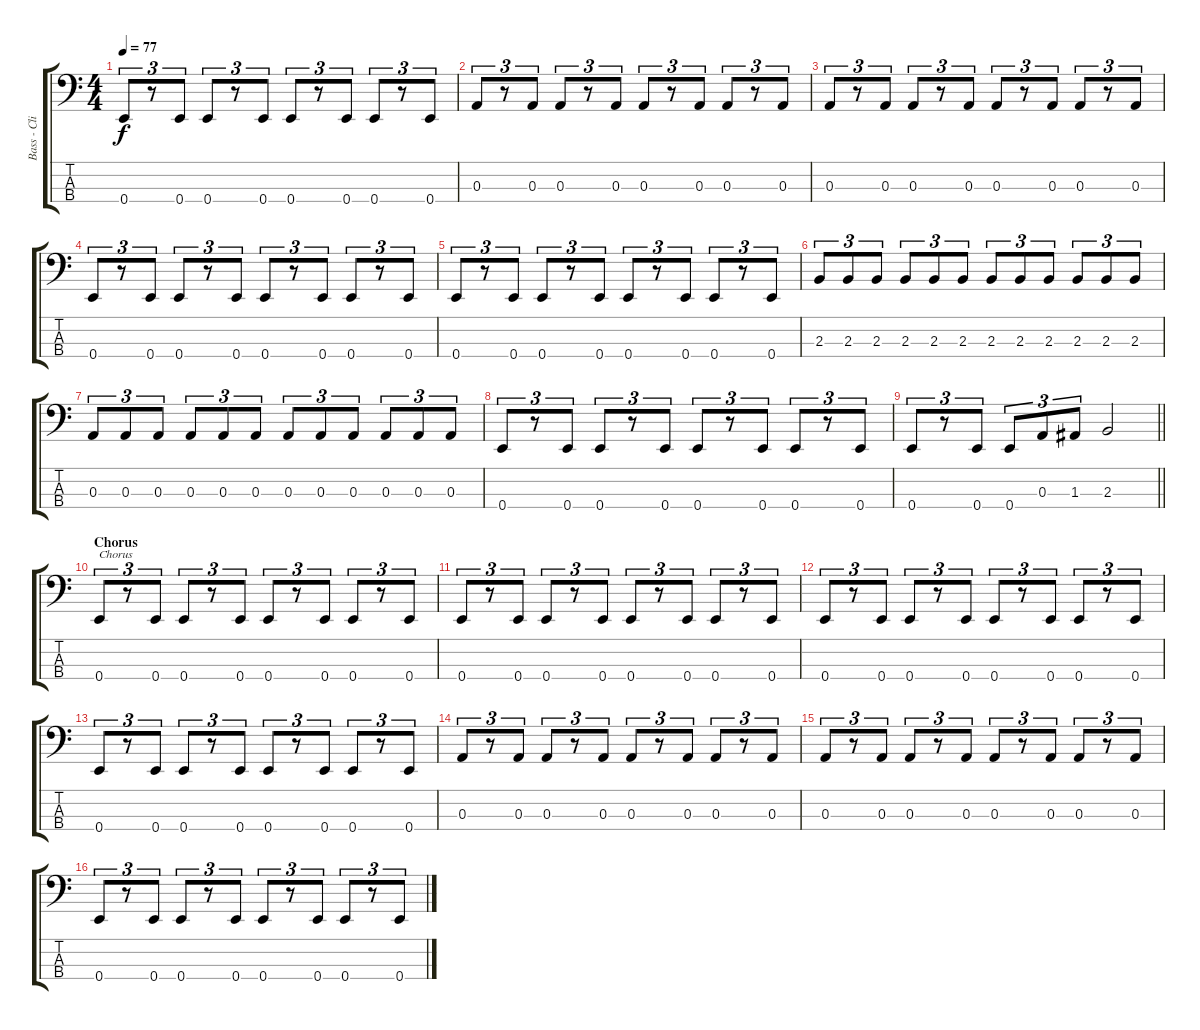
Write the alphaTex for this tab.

\track ("Bass - Cliff" "Bass - Cli") {instrument electricbassfinger}
\staff {score tabs}
\tuning (G2 D2 A1 E1) {hide}
\ts (4 4)
\tempo 77
\clef f4
\ks c
0.4.8{tu (3 2) dy f} r.8{tu (3 2)} 0.4.8{tu (3 2)} 0.4.8{tu (3 2)} r.8{tu (3 2)} 0.4.8{tu (3 2)} 0.4.8{tu (3 2)} r.8{tu (3 2)} 0.4.8{tu (3 2)} 0.4.8{tu (3 2)} r.8{tu (3 2)} 0.4.8{tu (3 2)} |
0.3.8{tu (3 2)} r.8{tu (3 2)} 0.3.8{tu (3 2)} 0.3.8{tu (3 2)} r.8{tu (3 2)} 0.3.8{tu (3 2)} 0.3.8{tu (3 2)} r.8{tu (3 2)} 0.3.8{tu (3 2)} 0.3.8{tu (3 2)} r.8{tu (3 2)} 0.3.8{tu (3 2)} |
0.3.8{tu (3 2)} r.8{tu (3 2)} 0.3.8{tu (3 2)} 0.3.8{tu (3 2)} r.8{tu (3 2)} 0.3.8{tu (3 2)} 0.3.8{tu (3 2)} r.8{tu (3 2)} 0.3.8{tu (3 2)} 0.3.8{tu (3 2)} r.8{tu (3 2)} 0.3.8{tu (3 2)} |
0.4.8{tu (3 2)} r.8{tu (3 2)} 0.4.8{tu (3 2)} 0.4.8{tu (3 2)} r.8{tu (3 2)} 0.4.8{tu (3 2)} 0.4.8{tu (3 2)} r.8{tu (3 2)} 0.4.8{tu (3 2)} 0.4.8{tu (3 2)} r.8{tu (3 2)} 0.4.8{tu (3 2)} |
0.4.8{tu (3 2)} r.8{tu (3 2)} 0.4.8{tu (3 2)} 0.4.8{tu (3 2)} r.8{tu (3 2)} 0.4.8{tu (3 2)} 0.4.8{tu (3 2)} r.8{tu (3 2)} 0.4.8{tu (3 2)} 0.4.8{tu (3 2)} r.8{tu (3 2)} 0.4.8{tu (3 2)} |
2.3.8{tu (3 2)} 2.3.8{tu (3 2)} 2.3.8{tu (3 2)} 2.3.8{tu (3 2)} 2.3.8{tu (3 2)} 2.3.8{tu (3 2)} 2.3.8{tu (3 2)} 2.3.8{tu (3 2)} 2.3.8{tu (3 2)} 2.3.8{tu (3 2)} 2.3.8{tu (3 2)} 2.3.8{tu (3 2)} |
0.3.8{tu (3 2)} 0.3.8{tu (3 2)} 0.3.8{tu (3 2)} 0.3.8{tu (3 2)} 0.3.8{tu (3 2)} 0.3.8{tu (3 2)} 0.3.8{tu (3 2)} 0.3.8{tu (3 2)} 0.3.8{tu (3 2)} 0.3.8{tu (3 2)} 0.3.8{tu (3 2)} 0.3.8{tu (3 2)} |
0.4.8{tu (3 2)} r.8{tu (3 2)} 0.4.8{tu (3 2)} 0.4.8{tu (3 2)} r.8{tu (3 2)} 0.4.8{tu (3 2)} 0.4.8{tu (3 2)} r.8{tu (3 2)} 0.4.8{tu (3 2)} 0.4.8{tu (3 2)} r.8{tu (3 2)} 0.4.8{tu (3 2)} |
\barLineRight lightlight
0.4.8{tu (3 2)} r.8{tu (3 2)} 0.4.8{tu (3 2)} 0.4.8{tu (3 2)} 0.3.8{tu (3 2)} 1.3.8{tu (3 2)} 2.3.2 |
\section ("" "Chorus")
0.4.8{tu (3 2) txt "Chorus"} r.8{tu (3 2)} 0.4.8{tu (3 2)} 0.4.8{tu (3 2)} r.8{tu (3 2)} 0.4.8{tu (3 2)} 0.4.8{tu (3 2)} r.8{tu (3 2)} 0.4.8{tu (3 2)} 0.4.8{tu (3 2)} r.8{tu (3 2)} 0.4.8{tu (3 2)} |
0.4.8{tu (3 2)} r.8{tu (3 2)} 0.4.8{tu (3 2)} 0.4.8{tu (3 2)} r.8{tu (3 2)} 0.4.8{tu (3 2)} 0.4.8{tu (3 2)} r.8{tu (3 2)} 0.4.8{tu (3 2)} 0.4.8{tu (3 2)} r.8{tu (3 2)} 0.4.8{tu (3 2)} |
0.4.8{tu (3 2)} r.8{tu (3 2)} 0.4.8{tu (3 2)} 0.4.8{tu (3 2)} r.8{tu (3 2)} 0.4.8{tu (3 2)} 0.4.8{tu (3 2)} r.8{tu (3 2)} 0.4.8{tu (3 2)} 0.4.8{tu (3 2)} r.8{tu (3 2)} 0.4.8{tu (3 2)} |
0.4.8{tu (3 2)} r.8{tu (3 2)} 0.4.8{tu (3 2)} 0.4.8{tu (3 2)} r.8{tu (3 2)} 0.4.8{tu (3 2)} 0.4.8{tu (3 2)} r.8{tu (3 2)} 0.4.8{tu (3 2)} 0.4.8{tu (3 2)} r.8{tu (3 2)} 0.4.8{tu (3 2)} |
0.3.8{tu (3 2)} r.8{tu (3 2)} 0.3.8{tu (3 2)} 0.3.8{tu (3 2)} r.8{tu (3 2)} 0.3.8{tu (3 2)} 0.3.8{tu (3 2)} r.8{tu (3 2)} 0.3.8{tu (3 2)} 0.3.8{tu (3 2)} r.8{tu (3 2)} 0.3.8{tu (3 2)} |
0.3.8{tu (3 2)} r.8{tu (3 2)} 0.3.8{tu (3 2)} 0.3.8{tu (3 2)} r.8{tu (3 2)} 0.3.8{tu (3 2)} 0.3.8{tu (3 2)} r.8{tu (3 2)} 0.3.8{tu (3 2)} 0.3.8{tu (3 2)} r.8{tu (3 2)} 0.3.8{tu (3 2)} |
0.4.8{tu (3 2)} r.8{tu (3 2)} 0.4.8{tu (3 2)} 0.4.8{tu (3 2)} r.8{tu (3 2)} 0.4.8{tu (3 2)} 0.4.8{tu (3 2)} r.8{tu (3 2)} 0.4.8{tu (3 2)} 0.4.8{tu (3 2)} r.8{tu (3 2)} 0.4.8{tu (3 2)}
